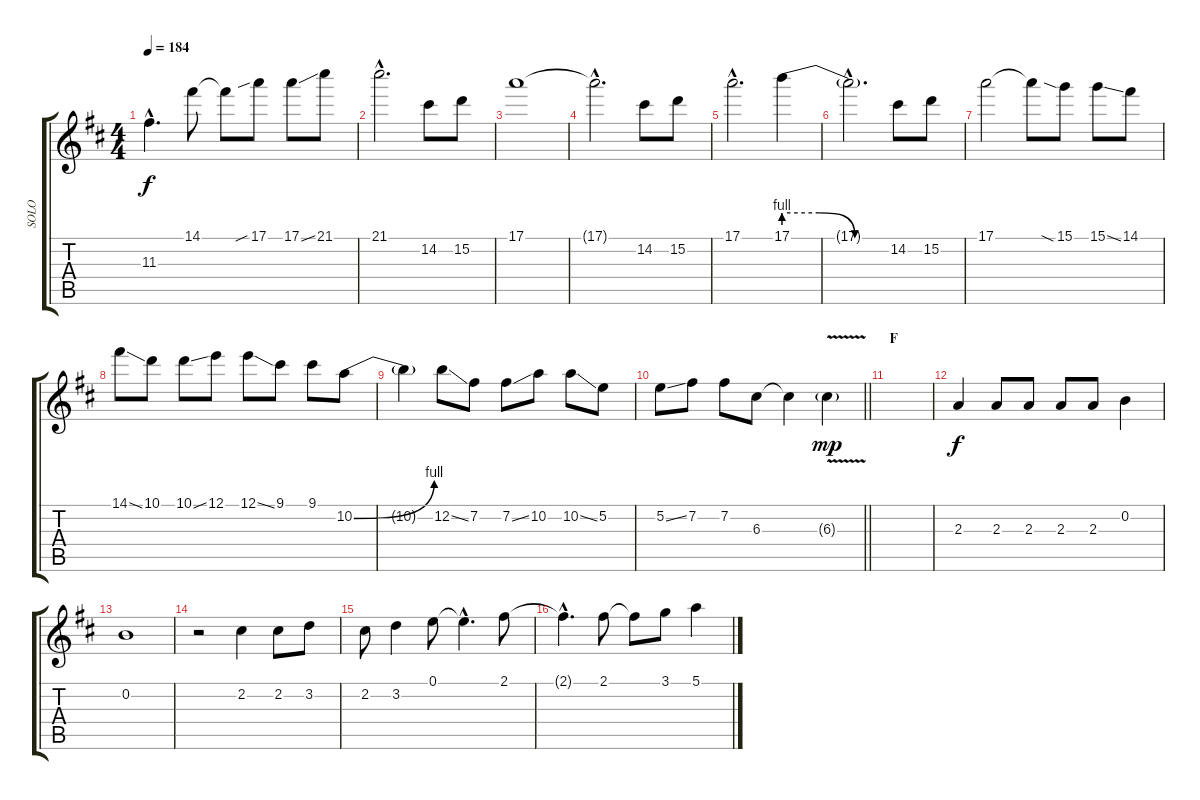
\track ("SOLO" "SOLO") {instrument acousticguitarnylon}
\staff {score tabs}
\tuning (E4 B3 G3 D3 A2 E2) {hide}
\ts (4 4)
\tempo 184
\clef g2
\ks bminor
11.3{hac}.4{d dy f} 14.1.8 14.1{t}.8 17.1{sib}.8 17.1{ss}.8 21.1.8 |
21.1{hac}.2{d} 14.2.8 15.2.8 |
17.1.1 |
17.1{hac t}.2{d} 14.2.8 15.2.8 |
17.1{hac}.2{d} 17.1{be (custom 0 4 20 4 40 0 60 0)}.4 |
17.1{hac t}.2{d} 14.2.8 15.2.8 |
17.1.2 17.1{t}.8 15.1{sia}.8 15.1{ss}.8 14.1.8 |
14.1{ss}.8 10.1.8 10.1{ss}.8 12.1.8 12.1{ss}.8 9.1.8 9.1.8 10.2{be (bend 0 0 60 4)}.8 |
10.2{t}.4 12.2{ss}.8 7.2.8 7.2{ss}.8 10.2.8 10.2{ss}.8 5.2.8 |
\barLineRight lightlight
5.2{ss}.8 7.2.8 7.2.8 6.3.8 6.3{t}.4 6.3{v g}.4{dy mp} |
\section ("" "F")
|
2.3.4{dy f} 2.3.8 2.3.8 2.3.8 2.3.8 0.2.4 |
0.2.1 |
r.2 2.2.4 2.2.8 3.2.8 |
2.2.8 3.2.4 0.1.8 0.1{hac t}.4{d} 2.1.8 |
2.1{hac t}.4{d} 2.1.8 2.1{t}.8 3.1.8 5.1.4
